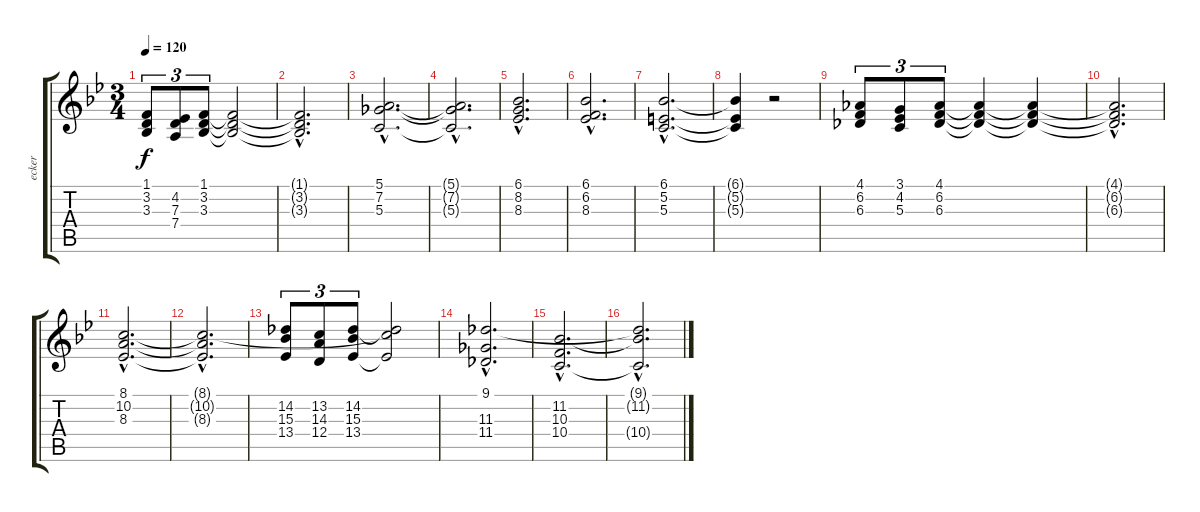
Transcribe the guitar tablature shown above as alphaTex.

\track ("ecker" "ecker") {instrument tenorsax}
\staff {score tabs}
\tuning (E4 B3 G3 D3 A2 E2) {hide}
\ts (3 4)
\tempo 120
\clef g2
\ks bb
(1.1 3.2 3.3).8{tu (3 2) dy f instrument tenorsax} (4.2 7.3 7.4).8{tu (3 2)} (1.1 3.2 3.3).8{tu (3 2)} (1.1{t} 3.2{t} 3.3{t}).2 |
(1.1{hac t} 3.2{hac t} 3.3{hac t}).2{d} |
(5.1{hac} 7.2{hac} 5.3{hac}).2{d} |
(5.1{hac t} 7.2{hac t} 5.3{hac t}).2{d} |
(6.1{hac} 8.2{hac} 8.3{hac}).2{d} |
(6.1{hac} 6.2{hac} 8.3{hac}).2{d} |
(6.1{hac} 5.2{hac} 5.3{hac}).2{d} |
(6.1{t} 5.2{t} 5.3{t}).4 r.2 |
(4.1 6.2 6.3).8{tu (3 2)} (3.1 4.2 5.3).8{tu (3 2)} (4.1 6.2 6.3).8{tu (3 2)} (4.1{t} 6.2{t} 6.3{t}).4 (4.1{t} 6.2{t} 6.3{t}).4 |
(4.1{hac t} 6.2{hac t} 6.3{hac t}).2{d} |
(8.1{hac} 10.2{hac} 8.3{hac}).2{d} |
(8.1{hac t} 10.2{hac t} 8.3{hac t}).2{d} |
(14.2 15.3 13.4).8{tu (3 2)} (13.2 14.3 12.4).8{tu (3 2)} (14.2 15.3 13.4).8{tu (3 2)} (8.1{t} 14.2{t} 13.4{t}).2 |
(9.1{hac} 11.3{hac} 11.4{hac}).2{d} |
(11.2{hac} 10.3{hac} 10.4{hac}).2{d} |
(9.1{hac t} 11.2{hac t} 10.4{hac t}).2{d}
